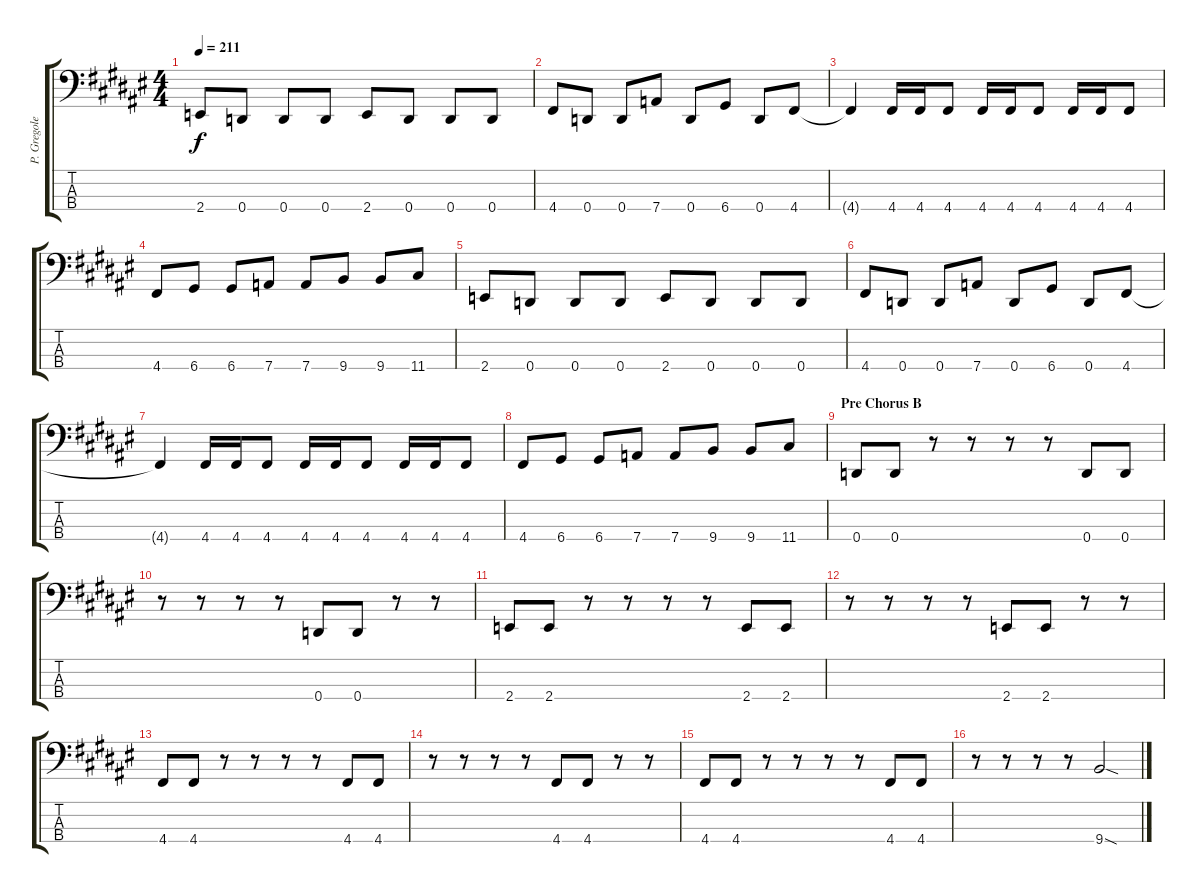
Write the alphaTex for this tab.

\track ("P. Gregoletto" "P. Gregole") {instrument electricbassfinger}
\staff {score tabs}
\tuning (G2 D2 A1 D1) {hide}
\ts (4 4)
\tempo 211
\clef f4
\ks d#minor
2.4.8{dy f} 0.4.8 0.4.8 0.4.8 2.4.8 0.4.8 0.4.8 0.4.8 |
4.4.8 0.4.8 0.4.8 7.4.8 0.4.8 6.4.8 0.4.8 4.4.8 |
4.4{t}.4 4.4.16 4.4.16 4.4.8 4.4.16 4.4.16 4.4.8 4.4.16 4.4.16 4.4.8 |
4.4.8 6.4.8 6.4.8 7.4.8 7.4.8 9.4.8 9.4.8 11.4.8 |
2.4.8 0.4.8 0.4.8 0.4.8 2.4.8 0.4.8 0.4.8 0.4.8 |
4.4.8 0.4.8 0.4.8 7.4.8 0.4.8 6.4.8 0.4.8 4.4.8 |
4.4{t}.4 4.4.16 4.4.16 4.4.8 4.4.16 4.4.16 4.4.8 4.4.16 4.4.16 4.4.8 |
4.4.8 6.4.8 6.4.8 7.4.8 7.4.8 9.4.8 9.4.8 11.4.8 |
\section ("" "Pre Chorus B")
0.4.8 0.4.8 r.8 r.8 r.8 r.8 0.4.8 0.4.8 |
r.8 r.8 r.8 r.8 0.4.8 0.4.8 r.8 r.8 |
2.4.8 2.4.8 r.8 r.8 r.8 r.8 2.4.8 2.4.8 |
r.8 r.8 r.8 r.8 2.4.8 2.4.8 r.8 r.8 |
4.4.8 4.4.8 r.8 r.8 r.8 r.8 4.4.8 4.4.8 |
r.8 r.8 r.8 r.8 4.4.8 4.4.8 r.8 r.8 |
4.4.8 4.4.8 r.8 r.8 r.8 r.8 4.4.8 4.4.8 |
r.8 r.8 r.8 r.8 9.4{sod}.2
